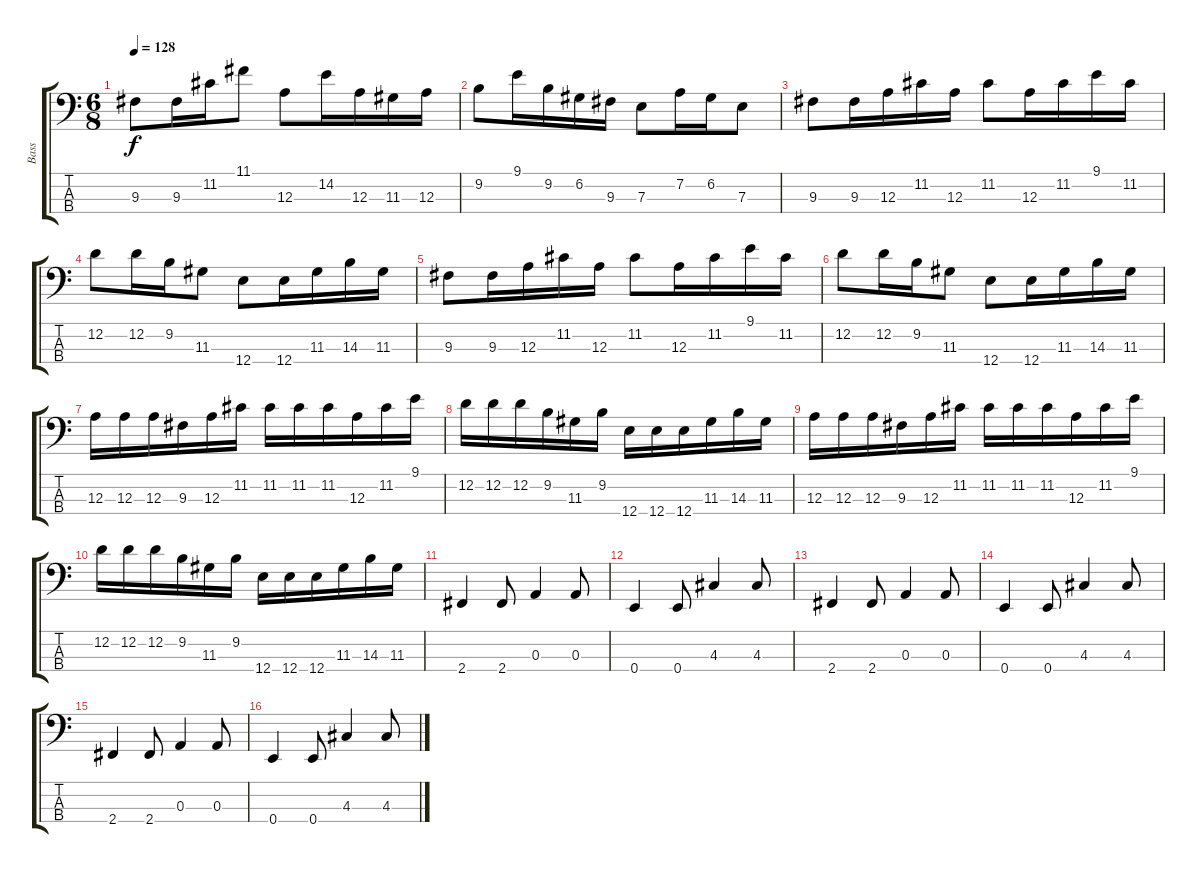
\track ("Bass" "Bass") {instrument electricbassfinger}
\staff {score tabs}
\tuning (G2 D2 A1 E1) {hide}
\ts (6 8)
\tempo 128
\clef f4
\ks c
9.3.8{dy f} 9.3.16 11.2.16 11.1.8 12.3.8 14.2.16 12.3.16 11.3.16 12.3.16 |
9.2.8 9.1.16 9.2.16 6.2.16 9.3.16 7.3.8 7.2.16 6.2.16 7.3.8 |
9.3.8 9.3.16 12.3.16 11.2.16 12.3.16 11.2.8 12.3.16 11.2.16 9.1.16 11.2.16 |
12.2.8 12.2.16 9.2.16 11.3.8 12.4.8 12.4.16 11.3.16 14.3.16 11.3.16 |
9.3.8 9.3.16 12.3.16 11.2.16 12.3.16 11.2.8 12.3.16 11.2.16 9.1.16 11.2.16 |
12.2.8 12.2.16 9.2.16 11.3.8 12.4.8 12.4.16 11.3.16 14.3.16 11.3.16 |
12.3.16 12.3.16 12.3.16 9.3.16 12.3.16 11.2.16 11.2.16 11.2.16 11.2.16 12.3.16 11.2.16 9.1.16 |
12.2.16 12.2.16 12.2.16 9.2.16 11.3.16 9.2.16 12.4.16 12.4.16 12.4.16 11.3.16 14.3.16 11.3.16 |
12.3.16 12.3.16 12.3.16 9.3.16 12.3.16 11.2.16 11.2.16 11.2.16 11.2.16 12.3.16 11.2.16 9.1.16 |
12.2.16 12.2.16 12.2.16 9.2.16 11.3.16 9.2.16 12.4.16 12.4.16 12.4.16 11.3.16 14.3.16 11.3.16 |
2.4.4 2.4.8 0.3.4 0.3.8 |
0.4.4 0.4.8 4.3.4 4.3.8 |
2.4.4 2.4.8 0.3.4 0.3.8 |
0.4.4 0.4.8 4.3.4 4.3.8 |
2.4.4 2.4.8 0.3.4 0.3.8 |
0.4.4 0.4.8 4.3.4 4.3.8
